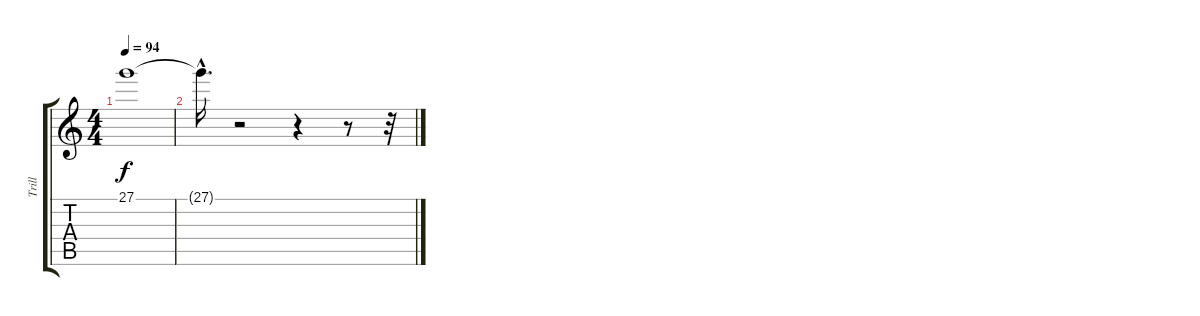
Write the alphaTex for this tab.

\track ("Trill" "Trill") {instrument ocarina}
\staff {score tabs}
\tuning (E4 B3 G3 D3 A2 E2) {hide}
\ts (4 4)
\tempo 94
\clef g2
\ks c
27.1{t}.1{dy f} |
27.1{hac t}.16{d} r.2 r.4 r.8 r.32
